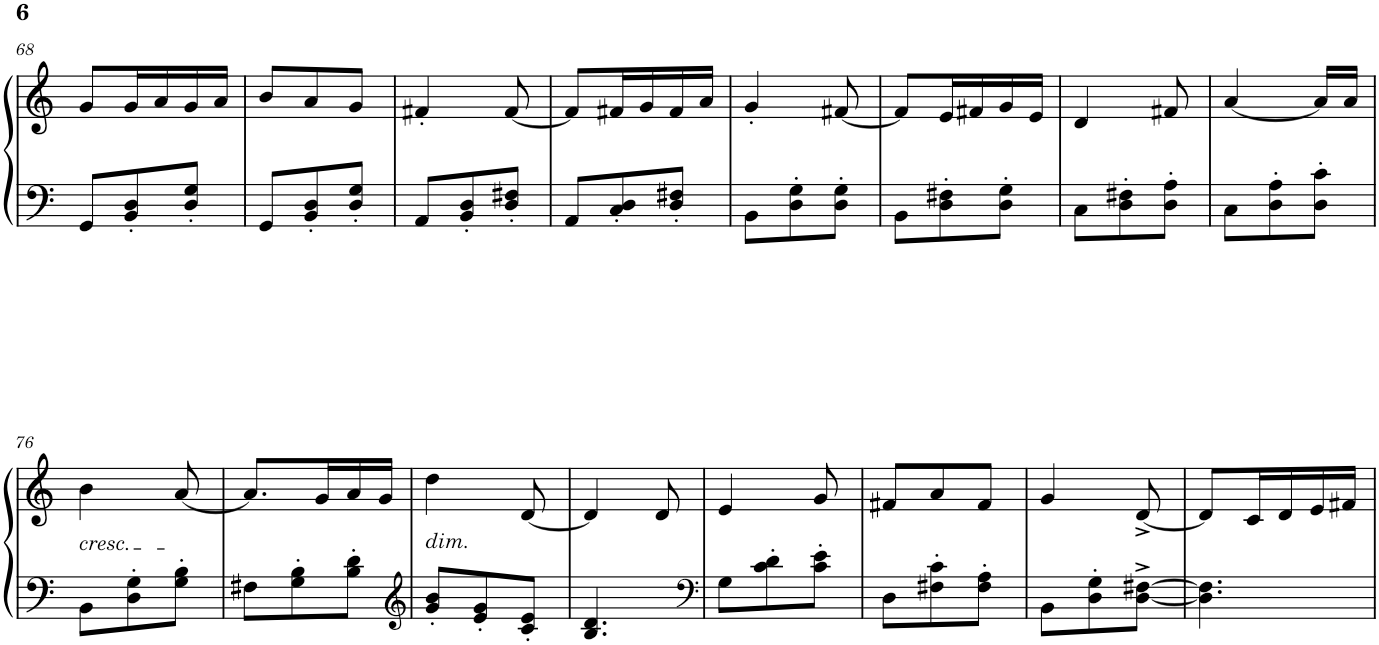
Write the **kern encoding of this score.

**kern	**kern
*part1	*part1
*staff2	*staff1
*I"Piano	*
*I'Pno.	*
!!LO:PB:g=z
*clefF4	*clefG2
*k[]	*k[]
*M3/8	*M3/8
=68	=68
8GG/L	8g/L
8BB/' 8D/'	16g/L
.	16a/
8D/' 8G/'J	16g/
.	16a/JJ
=69	=69
8GG/L	8b/L
8BB/' 8D/'	8a/
8D/' 8G/'J	8g/J
=70	=70
8AA/L	4f#X'/
8BB/' 8D/'	.
8D/' 8F#X/'J	[8f#/
=71	=71
8AA/L	8f#/L]
8C/' 8D/'	16f#X/L
.	16g/
8D/' 8F#X/'J	16f#/
.	16a/JJ
=72	=72
8BB\L	4g'/
8D\' 8G\'	.
8D\' 8G\'J	[8f#X/
=73	=73
8BB\L	8f#/L]
8D\' 8F#X\'	16e/L
.	16f#X/
8D\' 8G\'J	16g/
.	16e/JJ
=74	=74
8C\L	4d/
8D\' 8F#X\'	.
8D\' 8A\'J	8f#X/
=75	=75
8C\L	[4a/
8D\' 8A\'	.
8D\' 8c\'J	16a/LL]
.	16a/JJ
!!LO:LB:g=z
=76	=76
!	!LO:TX:b:i:t=cresc.
8BB\L	4b\
8D\' 8G\'	.
8G\' 8B\'J	[8a/
=77	=77
8F#X\L	8.a/L]
8G\' 8B\'	.
.	16g/L
8B\' 8d\'J	16a/
.	16g/JJ
=78	=78
*clefG2	*
!	!LO:TX:b:i:t=dim.
8g/' 8b/'L	4dd\
8e/' 8g/'	.
8c/' 8e/'J	[8d/
=79	=79
4.B/ 4.d/	4d/]
.	8d/
=80	=80
*clefF4	*
8G\L	4e/
8c\' 8d\'	.
8c\' 8e\'J	8g/
=81	=81
8D\L	8f#X/L
8F#X\' 8c\'	8a/
8F#\' 8A\'J	8f#/J
=82	=82
8BB\L	4g/
8D\' 8G\'	.
[8D\^ [8F#X\^J	[8d^/
=83	=83
4.D\] 4.F#\]	8d/L]
.	16c/L
.	16d/
.	16e/
.	16f#X/JJ
=	=
*-	*-
